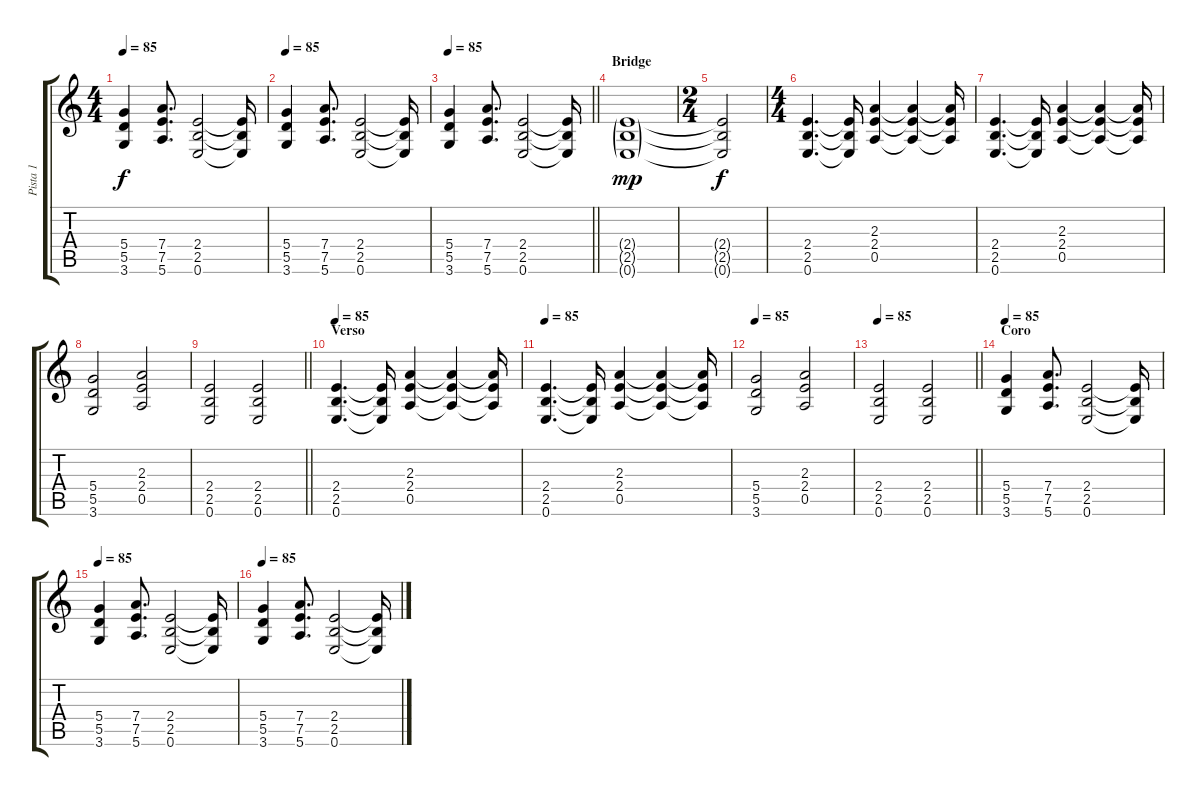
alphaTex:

\track ("Pista 1" "Pista 1") {instrument distortionguitar}
\staff {score tabs}
\tuning (E4 B3 G3 D3 A2 E2) {hide}
\ts (4 4)
\tempo 85
\clef g2
\ks c
(5.4 5.5 3.6).4{dy f} (7.4 7.5 5.6).8{d} (2.4 2.5 0.6).2 (2.4{t} 2.5{t} 0.6{t}).16 |
\tempo 85
(5.4 5.5 3.6).4 (7.4 7.5 5.6).8{d} (2.4 2.5 0.6).2 (2.4{t} 2.5{t} 0.6{t}).16 |
\tempo 85
\barLineRight lightlight
(5.4 5.5 3.6).4 (7.4 7.5 5.6).8{d} (2.4 2.5 0.6).2 (2.4{t} 2.5{t} 0.6{t}).16 |
\section ("" "Bridge")
(2.4{g} 2.5{g} 0.6{g}).1{dy mp} |
\ts (2 4)
(2.4{t} 2.5{t} 0.6{t}).2{dy f} |
\ts (4 4)
(2.4 2.5 0.6).4{d} (2.4{t} 2.5{t} 0.6{t}).16 (2.3 2.4 0.5).4 (2.3{t} 2.4{t} 0.5{t}).4 (2.3{t} 2.4{t} 0.5{t}).16 |
(2.4 2.5 0.6).4{d} (2.4{t} 2.5{t} 0.6{t}).16 (2.3 2.4 0.5).4 (2.3{t} 2.4{t} 0.5{t}).4 (2.3{t} 2.4{t} 0.5{t}).16 |
(5.4 5.5 3.6).2 (2.3 2.4 0.5).2 |
\barLineRight lightlight
(2.4 2.5 0.6).2 (2.4 2.5 0.6).2 |
\section ("" "Verso")
\tempo 85
(2.4 2.5 0.6).4{d} (2.4{t} 2.5{t} 0.6{t}).16 (2.3 2.4 0.5).4 (2.3{t} 2.4{t} 0.5{t}).4 (2.3{t} 2.4{t} 0.5{t}).16 |
\tempo 85
(2.4 2.5 0.6).4{d} (2.4{t} 2.5{t} 0.6{t}).16 (2.3 2.4 0.5).4 (2.3{t} 2.4{t} 0.5{t}).4 (2.3{t} 2.4{t} 0.5{t}).16 |
\tempo 85
(5.4 5.5 3.6).2 (2.3 2.4 0.5).2 |
\tempo 90
\tempo 85
\barLineRight lightlight
(2.4 2.5 0.6).2 (2.4 2.5 0.6).2 |
\section ("" "Coro")
\tempo 85
(5.4 5.5 3.6).4 (7.4 7.5 5.6).8{d} (2.4 2.5 0.6).2 (2.4{t} 2.5{t} 0.6{t}).16 |
\tempo 85
(5.4 5.5 3.6).4 (7.4 7.5 5.6).8{d} (2.4 2.5 0.6).2 (2.4{t} 2.5{t} 0.6{t}).16 |
\tempo 85
(5.4 5.5 3.6).4 (7.4 7.5 5.6).8{d} (2.4 2.5 0.6).2 (2.4{t} 2.5{t} 0.6{t}).16
